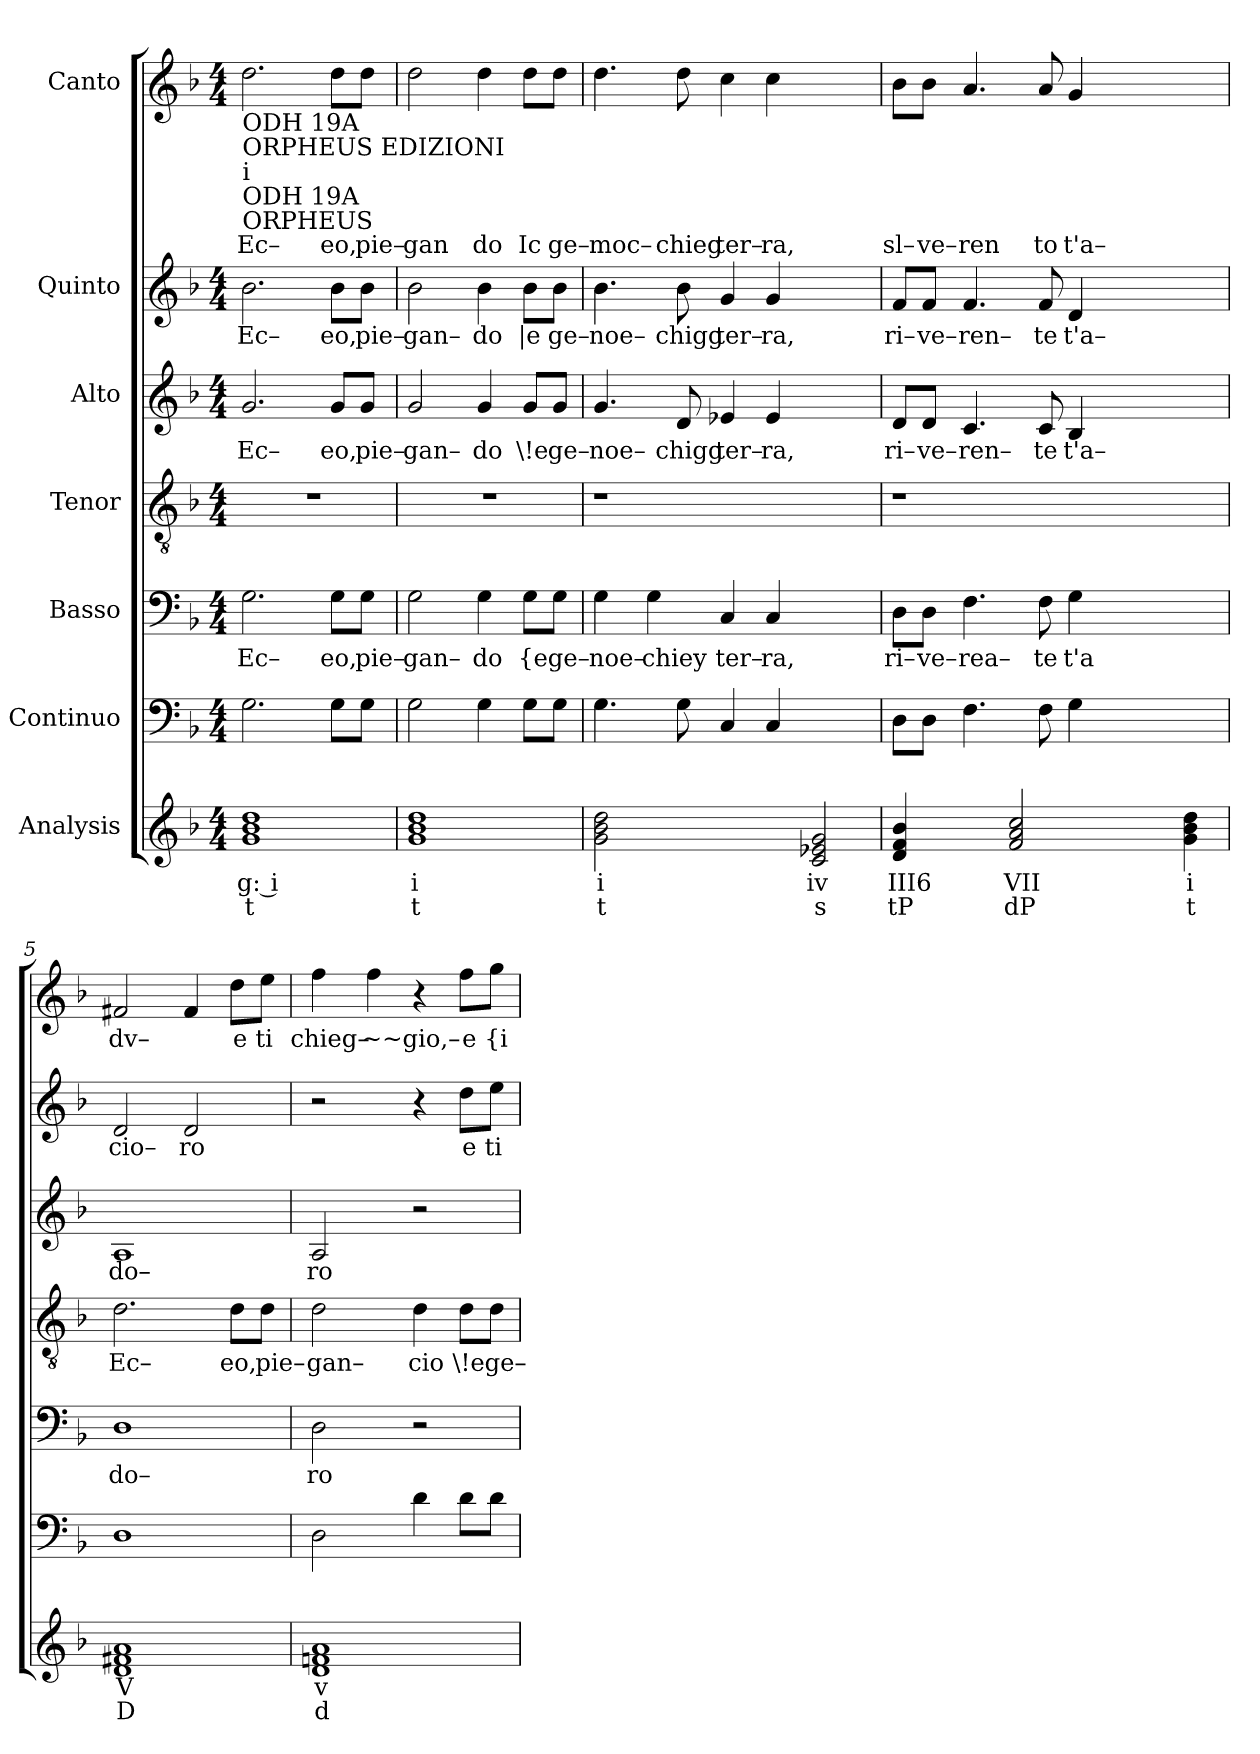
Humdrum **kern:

**kern	**text	**text	**kern	**kern	**text	**kern	**text	**kern	**text	**kern	**text	**kern	**text
*part7	*part7	*part7	*part6	*part5	*part5	*part4	*part4	*part3	*part3	*part2	*part2	*part1	*part1
*staff7	*staff7	*staff7	*staff6	*staff5	*staff5	*staff4	*staff4	*staff3	*staff3	*staff2	*staff2	*staff1	*staff1
*I"Analysis	*	*	*I"Continuo	*I"Basso	*	*I"Tenor	*	*I"Alto	*	*I"Quinto	*	*I"Canto	*
*	*	*	*clefF4	*clefF4	*	*clefGv2	*	*clefG2	*	*clefG2	*	*clefG2	*
*k[b-]	*	*	*k[b-]	*k[b-]	*	*k[b-]	*	*k[b-]	*	*k[b-]	*	*k[b-]	*
*	*	*	*d:	*d:	*	*d:	*	*d:	*	*d:	*	*d:	*
*M4/4	*	*	*M4/4	*M4/4	*	*M4/4	*	*M4/4	*	*M4/4	*	*M4/4	*
*MM120	*	*	*MM120	*MM120	*	*MM120	*	*MM120	*	*MM120	*	*MM120	*
=1	=1	=1	=1	=1	=1	=1	=1	=1	=1	=1	=1	=1	=1
!	!	!	!	!	!LO:LY:b	!	!	!	!	!	!	!	!
!	!	!	!	!	!	!	!	!	!LO:LY:b	!	!	!	!
!	!	!	!	!	!	!	!	!	!	!	!LO:LY:b	!	!
!	!	!	!	!	!	!	!	!	!	!	!	!LO:TX:b:t=ODH 19A	!
!	!	!	!	!	!	!	!	!	!	!	!	!LO:TX:b:t=ORPHEUS EDIZIONI	!
!	!	!	!	!	!	!	!	!	!	!	!	!LO:TX:b:t=i	!
!	!	!	!	!	!	!	!	!	!	!	!	!LO:TX:b:t=ODH 19A	!
!	!	!	!	!	!	!	!	!	!	!	!	!LO:TX:b:t=ORPHEUS	!
!	!	!	!	!	!	!	!	!	!	!	!	!	!LO:LY:b
1g 1b- 1dd	g: i	t	2.G\	2.G\	Ec–	1r	.	2.g/	Ec–	2.b-\	Ec–	2.dd\	Ec–
!	!	!	!	!	!LO:LY:b	!	!	!	!	!	!	!	!
!	!	!	!	!	!	!	!	!	!LO:LY:b	!	!	!	!
!	!	!	!	!	!	!	!	!	!	!	!LO:LY:b	!	!
!	!	!	!	!	!	!	!	!	!	!	!	!	!LO:LY:b
.	.	.	8G\L	8G\L	eo,	.	.	8g/L	eo,	8b-\L	eo,	8dd\L	eo,
!	!	!	!	!	!LO:LY:b	!	!	!	!	!	!	!	!
!	!	!	!	!	!	!	!	!	!LO:LY:b	!	!	!	!
!	!	!	!	!	!	!	!	!	!	!	!LO:LY:b	!	!
!	!	!	!	!	!	!	!	!	!	!	!	!	!LO:LY:b
.	.	.	8G\J	8G\J	pie–	.	.	8g/J	pie–	8b-\J	pie–	8dd\J	pie–
=2	=2	=2	=2	=2	=2	=2	=2	=2	=2	=2	=2	=2	=2
!	!	!	!	!	!LO:LY:b	!	!	!	!	!	!	!	!
!	!	!	!	!	!	!	!	!	!LO:LY:b	!	!	!	!
!	!	!	!	!	!	!	!	!	!	!	!LO:LY:b	!	!
!	!	!	!	!	!	!	!	!	!	!	!	!	!LO:LY:b
1g 1b- 1dd	i	t	2G\	2G\	gan–	1r	.	2g/	gan–	2b-\	gan–	2dd\	gan
!	!	!	!	!	!LO:LY:b	!	!	!	!	!	!	!	!
!	!	!	!	!	!	!	!	!	!LO:LY:b	!	!	!	!
!	!	!	!	!	!	!	!	!	!	!	!LO:LY:b	!	!
!	!	!	!	!	!	!	!	!	!	!	!	!	!LO:LY:b
.	.	.	4G\	4G\	do	.	.	4g/	do	4b-\	do	4dd\	do
!	!	!	!	!	!LO:LY:b	!	!	!	!	!	!	!	!
!	!	!	!	!	!	!	!	!	!LO:LY:b	!	!	!	!
!	!	!	!	!	!	!	!	!	!	!	!LO:LY:b	!	!
!	!	!	!	!	!	!	!	!	!	!	!	!	!LO:LY:b
.	.	.	8G\L	8G\L	{e	.	.	8g/L	\!e	8b-\L	|e	8dd\L	Ic
!	!	!	!	!	!LO:LY:b	!	!	!	!	!	!	!	!
!	!	!	!	!	!	!	!	!	!LO:LY:b	!	!	!	!
!	!	!	!	!	!	!	!	!	!	!	!LO:LY:b	!	!
!	!	!	!	!	!	!	!	!	!	!	!	!	!LO:LY:b
.	.	.	8G\J	8G\J	ge–	.	.	8g/J	ge–	8b-\J	ge–	8dd\J	ge–
=3	=3	=3	=3	=3	=3	=3	=3	=3	=3	=3	=3	=3	=3
!	!	!	!	!	!LO:LY:b	!	!	!	!	!	!	!	!
!	!	!	!	!	!	!	!	!	!LO:LY:b	!	!	!	!
!	!	!	!	!	!	!	!	!	!	!	!LO:LY:b	!	!
!	!	!	!	!	!	!	!	!	!	!	!	!	!LO:LY:b
2g 2b- 2dd	i	t	4.G\	4G\	noe–	1r	.	4.g/	noe–	4.b-\	noe–	4.dd\	moc–
!	!	!	!	!	!LO:LY:b	!	!	!	!	!	!	!	!
.	.	.	.	4G\	chiey	.	.	.	.	.	.	.	.
!	!	!	!	!	!	!	!	!	!LO:LY:b	!	!	!	!
!	!	!	!	!	!	!	!	!	!	!	!LO:LY:b	!	!
!	!	!	!	!	!	!	!	!	!	!	!	!	!LO:LY:b
.	.	.	8G\	.	.	.	.	8d/	chigg	8b-\	chigg	8dd\	chieg
!	!	!	!	!	!LO:LY:b	!	!	!	!	!	!	!	!
!	!	!	!	!	!	!	!	!	!LO:LY:b	!	!	!	!
!	!	!	!	!	!	!	!	!	!	!	!LO:LY:b	!	!
!	!	!	!	!	!	!	!	!	!	!	!	!	!LO:LY:b
2ryy	.	.	4C/	4C/	ter–	.	.	4e-X/	ter–	4g/	ter–	4cc\	ter–
!	!	!	!	!	!LO:LY:b	!	!	!	!	!	!	!	!
!	!	!	!	!	!	!	!	!	!LO:LY:b	!	!	!	!
!	!	!	!	!	!	!	!	!	!	!	!LO:LY:b	!	!
!	!	!	!	!	!	!	!	!	!	!	!	!	!LO:LY:b
.	.	.	4C/	4C/	ra,	.	.	4e-/	ra,	4g/	ra,	4cc\	ra,
2c 2e-X 2g	iv	s	2ryy	2ryy	.	2ryy	.	2ryy	.	2ryy	.	2ryy	.
=4	=4	=4	=4	=4	=4	=4	=4	=4	=4	=4	=4	=4	=4
!	!	!	!	!	!LO:LY:b	!	!	!	!	!	!	!	!
!	!	!	!	!	!	!	!	!	!LO:LY:b	!	!	!	!
!	!	!	!	!	!	!	!	!	!	!	!LO:LY:b	!	!
!	!	!	!	!	!	!	!	!	!	!	!	!	!LO:LY:b
4d 4f 4b-	III6	tP	8D\L	8D\L	ri–	1r	.	8d/L	ri–	8f/L	ri–	8b-\L	sl–
!	!	!	!	!	!LO:LY:b	!	!	!	!	!	!	!	!
!	!	!	!	!	!	!	!	!	!LO:LY:b	!	!	!	!
!	!	!	!	!	!	!	!	!	!	!	!LO:LY:b	!	!
!	!	!	!	!	!	!	!	!	!	!	!	!	!LO:LY:b
.	.	.	8D\J	8D\J	ve–	.	.	8d/J	ve–	8f/J	ve–	8b-\J	ve–
!	!	!	!	!	!LO:LY:b	!	!	!	!	!	!	!	!
!	!	!	!	!	!	!	!	!	!LO:LY:b	!	!	!	!
!	!	!	!	!	!	!	!	!	!	!	!LO:LY:b	!	!
!	!	!	!	!	!	!	!	!	!	!	!	!	!LO:LY:b
4ryy	.	.	4.F\	4.F\	rea–	.	.	4.c/	ren–	4.f/	ren–	4.a/	ren
2f 2a 2cc	VII	dP	.	.	.	.	.	.	.	.	.	.	.
!	!	!	!	!	!LO:LY:b	!	!	!	!	!	!	!	!
!	!	!	!	!	!	!	!	!	!LO:LY:b	!	!	!	!
!	!	!	!	!	!	!	!	!	!	!	!LO:LY:b	!	!
!	!	!	!	!	!	!	!	!	!	!	!	!	!LO:LY:b
.	.	.	8F\	8F\	te	.	.	8c/	te	8f/	te	8a/	to
!	!	!	!	!	!LO:LY:b	!	!	!	!	!	!	!	!
!	!	!	!	!	!	!	!	!	!LO:LY:b	!	!	!	!
!	!	!	!	!	!	!	!	!	!	!	!LO:LY:b	!	!
!	!	!	!	!	!	!	!	!	!	!	!	!	!LO:LY:b
.	.	.	4G\	4G\	t'a	.	.	4B-/	t'a–	4d/	t'a–	4g/	t'a–
2ryy	.	.	2.ryy	2.ryy	.	2.ryy	.	2.ryy	.	2.ryy	.	2.ryy	.
4g 4b- 4dd	i	t	.	.	.	.	.	.	.	.	.	.	.
=5	=5	=5	=5	=5	=5	=5	=5	=5	=5	=5	=5	=5	=5
!	!	!	!	!	!LO:LY:b	!	!	!	!	!	!	!	!
!	!	!	!	!	!	!	!LO:LY:b	!	!	!	!	!	!
!	!	!	!	!	!	!	!	!	!LO:LY:b	!	!	!	!
!	!	!	!	!	!	!	!	!	!	!	!LO:LY:b	!	!
!	!	!	!	!	!	!	!	!	!	!	!	!	!LO:LY:b
1d 1f#X 1a	V	D	1D	1D	do–	2.d\	Ec–	1A	do–	2d/	cio–	2f#X/	dv–
!	!	!	!	!	!	!	!	!	!	!	!LO:LY:b	!	!
.	.	.	.	.	.	.	.	.	.	2d/	ro	4f#/	.
!	!	!	!	!	!	!	!LO:LY:b	!	!	!	!	!	!
!	!	!	!	!	!	!	!	!	!	!	!	!	!LO:LY:b
.	.	.	.	.	.	8d\L	eo,	.	.	.	.	8dd\L	e
!	!	!	!	!	!	!	!LO:LY:b	!	!	!	!	!	!
!	!	!	!	!	!	!	!	!	!	!	!	!	!LO:LY:b
.	.	.	.	.	.	8d\J	pie–	.	.	.	.	8ee\J	ti
=6	=6	=6	=6	=6	=6	=6	=6	=6	=6	=6	=6	=6	=6
!	!	!	!	!	!LO:LY:b	!	!	!	!	!	!	!	!
!	!	!	!	!	!	!	!LO:LY:b	!	!	!	!	!	!
!	!	!	!	!	!	!	!	!	!LO:LY:b	!	!	!	!
!	!	!	!	!	!	!	!	!	!	!	!	!	!LO:LY:b
1d 1fn 1a	v	d	2D\	2D\	ro	2d\	gan–	2A/	ro	2r	.	4ff\	chieg–
!	!	!	!	!	!	!	!	!	!	!	!	!	!LO:LY:b
.	.	.	.	.	.	.	.	.	.	.	.	4ff\	~~gio,–
!	!	!	!	!	!	!	!LO:LY:b	!	!	!	!	!	!
.	.	.	4d\	2r	.	4d\	cio	2r	.	4r	.	4r	.
!	!	!	!	!	!	!	!LO:LY:b	!	!	!	!	!	!
!	!	!	!	!	!	!	!	!	!	!	!LO:LY:b	!	!
!	!	!	!	!	!	!	!	!	!	!	!	!	!LO:LY:b
.	.	.	8d\L	.	.	8d\L	\!e	.	.	8dd\L	e	8ff\L	e
!	!	!	!	!	!	!	!LO:LY:b	!	!	!	!	!	!
!	!	!	!	!	!	!	!	!	!	!	!LO:LY:b	!	!
!	!	!	!	!	!	!	!	!	!	!	!	!	!LO:LY:b
.	.	.	8d\J	.	.	8d\J	ge–	.	.	8ee\J	ti	8gg\J	{i
=	=	=	=	=	=	=	=	=	=	=	=	=	=
*-	*-	*-	*-	*-	*-	*-	*-	*-	*-	*-	*-	*-	*-
